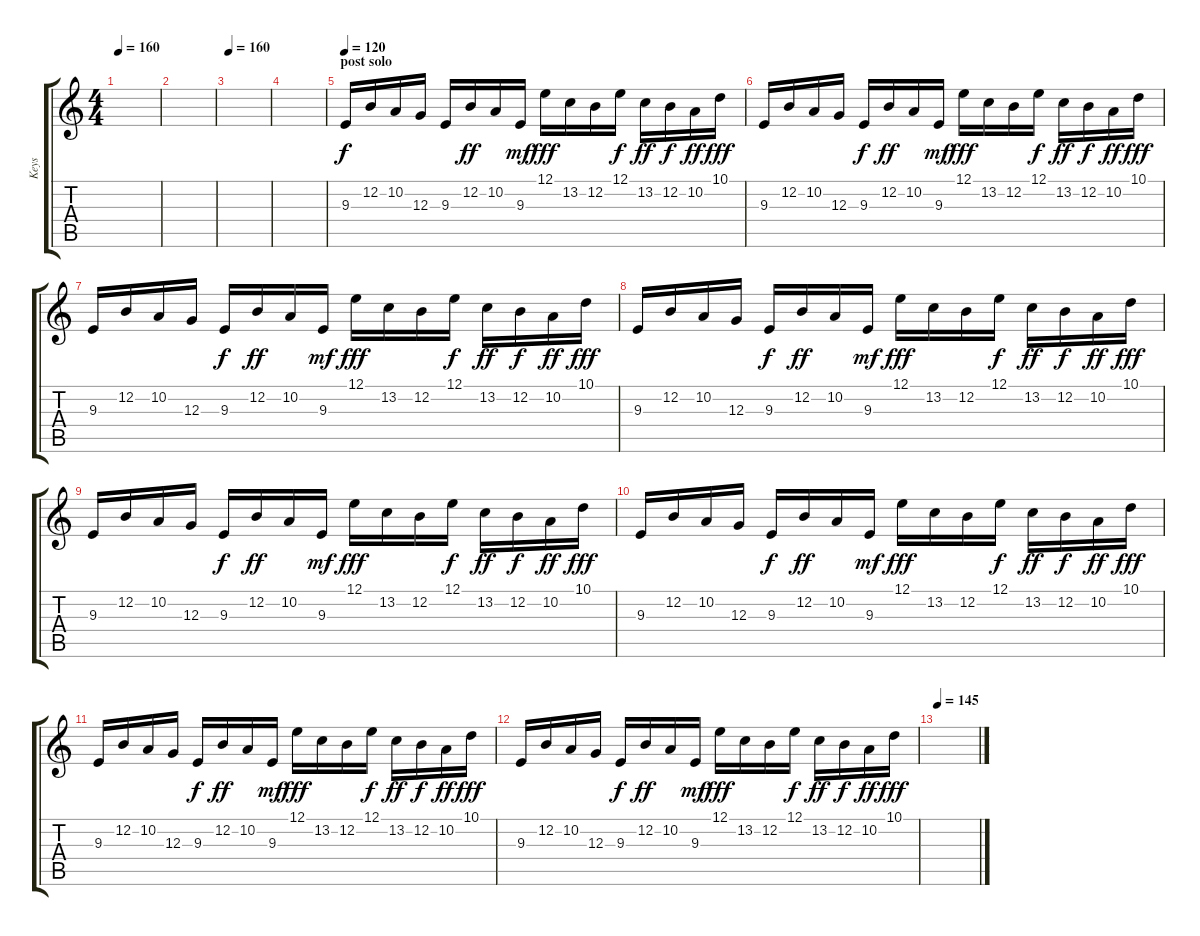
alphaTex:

\track ("Keys" "Keys") {instrument lead1square}
\staff {score tabs}
\tuning (E4 B3 G3 D3 A2 E2) {hide}
\ts (4 4)
\tempo 160
\clef g2
\ks c
|
|
\tempo 160
|
|
\section ("" "post solo")
\tempo 120
9.3.16 12.2.16 10.2.16 12.3.16 9.3.16{dy f} 12.2.16{dy ff} 10.2.16 9.3.16{dy mf} 12.1.16{dy fff} 13.2.16 12.2.16 12.1.16{dy f} 13.2.16{dy ff} 12.2.16{dy f} 10.2.16{dy ff} 10.1.16{dy fff} |
9.3.16 12.2.16 10.2.16 12.3.16 9.3.16{dy f} 12.2.16{dy ff} 10.2.16 9.3.16{dy mf} 12.1.16{dy fff} 13.2.16 12.2.16 12.1.16{dy f} 13.2.16{dy ff} 12.2.16{dy f} 10.2.16{dy ff} 10.1.16{dy fff} |
9.3.16 12.2.16 10.2.16 12.3.16 9.3.16{dy f} 12.2.16{dy ff} 10.2.16 9.3.16{dy mf} 12.1.16{dy fff} 13.2.16 12.2.16 12.1.16{dy f} 13.2.16{dy ff} 12.2.16{dy f} 10.2.16{dy ff} 10.1.16{dy fff} |
9.3.16 12.2.16 10.2.16 12.3.16 9.3.16{dy f} 12.2.16{dy ff} 10.2.16 9.3.16{dy mf} 12.1.16{dy fff} 13.2.16 12.2.16 12.1.16{dy f} 13.2.16{dy ff} 12.2.16{dy f} 10.2.16{dy ff} 10.1.16{dy fff} |
9.3.16 12.2.16 10.2.16 12.3.16 9.3.16{dy f} 12.2.16{dy ff} 10.2.16 9.3.16{dy mf} 12.1.16{dy fff} 13.2.16 12.2.16 12.1.16{dy f} 13.2.16{dy ff} 12.2.16{dy f} 10.2.16{dy ff} 10.1.16{dy fff} |
9.3.16 12.2.16 10.2.16 12.3.16 9.3.16{dy f} 12.2.16{dy ff} 10.2.16 9.3.16{dy mf} 12.1.16{dy fff} 13.2.16 12.2.16 12.1.16{dy f} 13.2.16{dy ff} 12.2.16{dy f} 10.2.16{dy ff} 10.1.16{dy fff} |
9.3.16 12.2.16 10.2.16 12.3.16 9.3.16{dy f} 12.2.16{dy ff} 10.2.16 9.3.16{dy mf} 12.1.16{dy fff} 13.2.16 12.2.16 12.1.16{dy f} 13.2.16{dy ff} 12.2.16{dy f} 10.2.16{dy ff} 10.1.16{dy fff} |
9.3.16 12.2.16 10.2.16 12.3.16 9.3.16{dy f} 12.2.16{dy ff} 10.2.16 9.3.16{dy mf} 12.1.16{dy fff} 13.2.16 12.2.16 12.1.16{dy f} 13.2.16{dy ff} 12.2.16{dy f} 10.2.16{dy ff} 10.1.16{dy fff} |
\tempo 145
